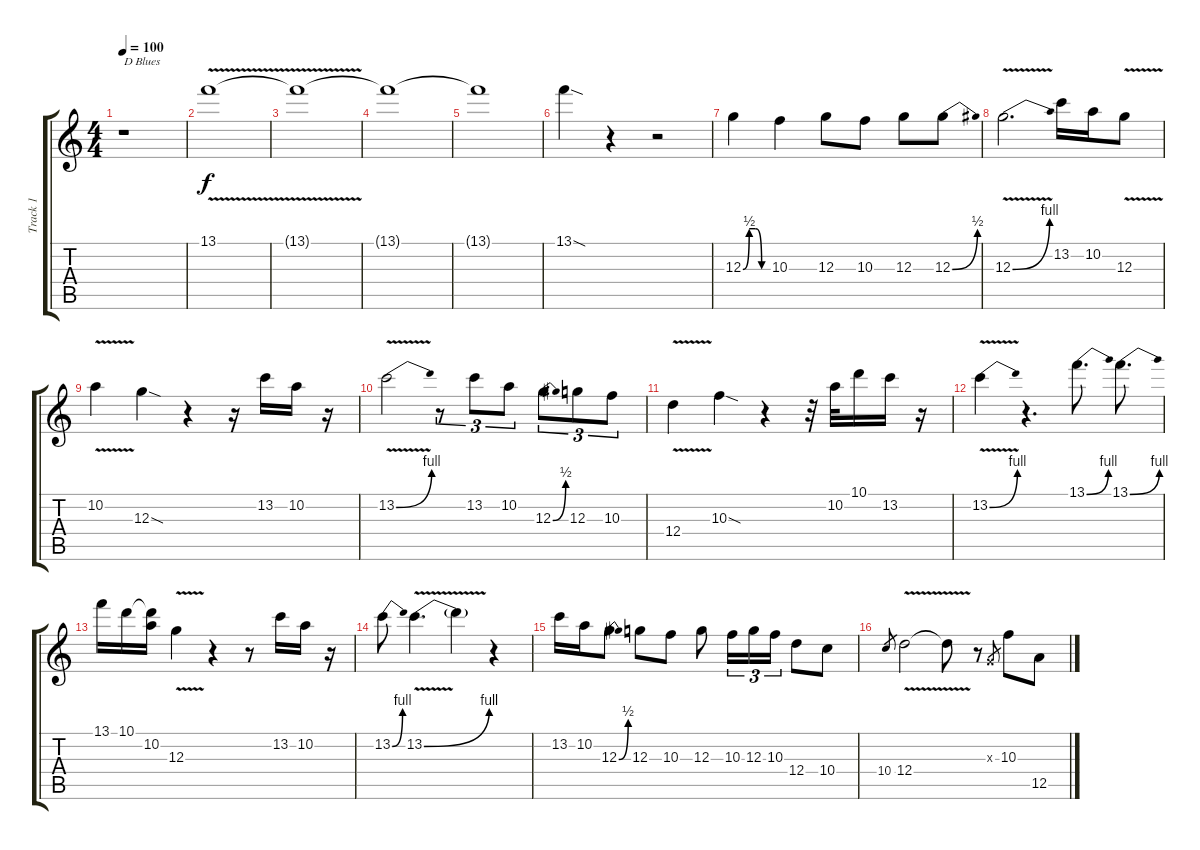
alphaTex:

\track ("Track 1" "Track 1") {instrument overdrivenguitar}
\staff {score tabs}
\tuning (E4 B3 G3 D3 A2 E2) {hide}
\ts (4 4)
\tempo 100
\clef g2
\ks c
r.1{txt "D Blues" dy f instrument overdrivenguitar} |
13.1{v}.1 |
13.1{t}.1 |
13.1{t}.1 |
13.1{t}.1 |
13.1{sod}.4 r.4 r.2 |
12.3{be (custom 0 0 15 2 30 2 45 0 60 0)}.4 10.3.4 12.3.8 10.3.8 12.3.8 12.3{be (bend 0 0 60 2)}.8 |
12.3{be (bend 0 0 60 4) v}.2{d} 13.2.16 10.2.16 12.3{v}.8 |
10.2{v}.4 12.3{sod}.4 r.4 r.16 13.2.16 10.2.16 r.16 |
13.2{be (bend 0 0 60 4) v}.2 r.8{tu (3 2)} 13.2.8{tu (3 2)} 10.2.8{tu (3 2)} 12.3{be (bend 0 0 60 2)}.8{tu (3 2)} 12.3.8{tu (3 2)} 10.3.8{tu (3 2)} |
12.4{v}.4 10.3{sod}.4 r.4 r.32 10.2.32 10.1.16 13.2.16 r.16 |
13.2{be (bend 0 0 60 4) v}.4 r.4{d} 13.1{be (bend 0 0 60 4)}.8{d} 13.1{be (bend 0 0 60 4)}.8{d} |
13.1.16 10.1.16 (10.1{t} 10.2).16 12.3{v}.4 r.4 r.8 13.2.16 10.2.16 r.16 |
13.2{be (bend 0 0 60 4)}.8 13.2{be (bend 0 0 60 4) v}.4{d} 13.2{t}.4 r.4 |
13.2.16 10.2.16 12.3{be (bend 0 0 60 2)}.8 12.3.8 10.3.8 12.3.8 10.3.16{tu (3 2)} 12.3.16{tu (3 2)} 10.3.16{tu (3 2)} 12.4.8 10.4.8 |
10.4.8{gr} 12.4{v}.2 12.4{t}.8 r.8 0.3{x}.8{gr} 10.3.8 12.5.8
